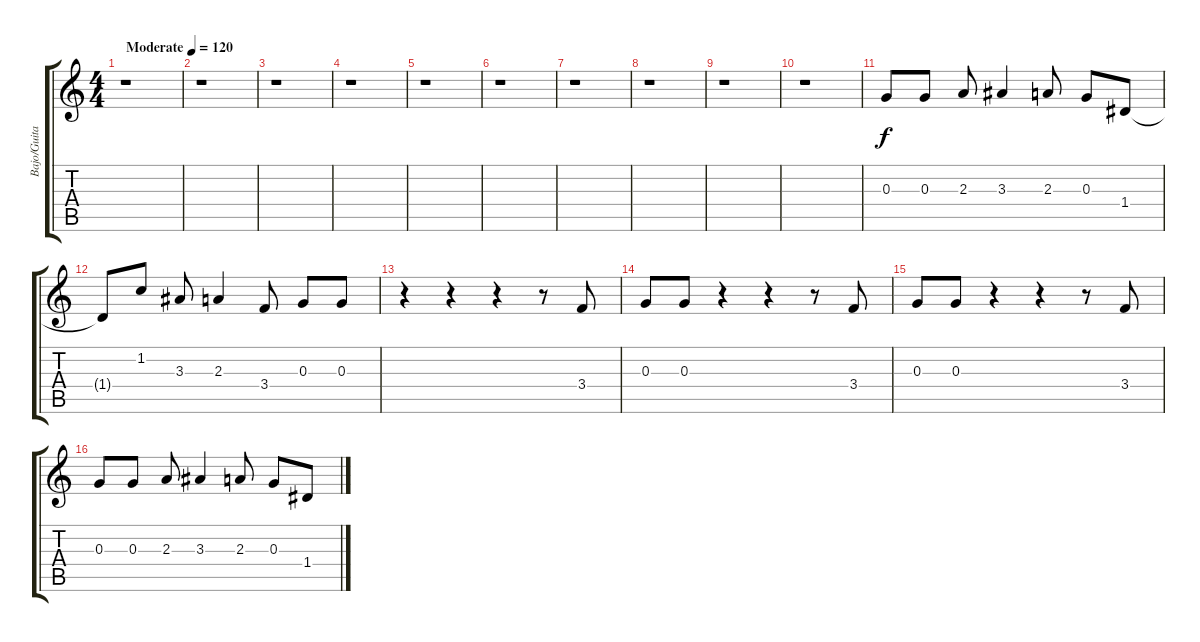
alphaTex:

\track ("Bajo/Guitarra 1" "Bajo/Guita") {instrument acousticbass}
\staff {score tabs}
\tuning (E4 B3 G3 D3 A2 E2) {hide}
\ts (4 4)
\tempo (120 "Moderate")
\clef g2
\ks c
r.1{dy f instrument acousticbass} |
r.1 |
r.1 |
r.1 |
r.1 |
r.1 |
r.1 |
r.1 |
r.1 |
r.1 |
0.3.8 0.3.8 2.3.8 3.3.4 2.3.8 0.3.8 1.4.8 |
1.4{t}.8 1.2.8 3.3.8 2.3.4 3.4.8 0.3.8 0.3.8 |
r.4 r.4 r.4 r.8 3.4.8 |
0.3.8 0.3.8 r.4 r.4 r.8 3.4.8 |
0.3.8 0.3.8 r.4 r.4 r.8 3.4.8 |
0.3.8 0.3.8 2.3.8 3.3.4 2.3.8 0.3.8 1.4.8
